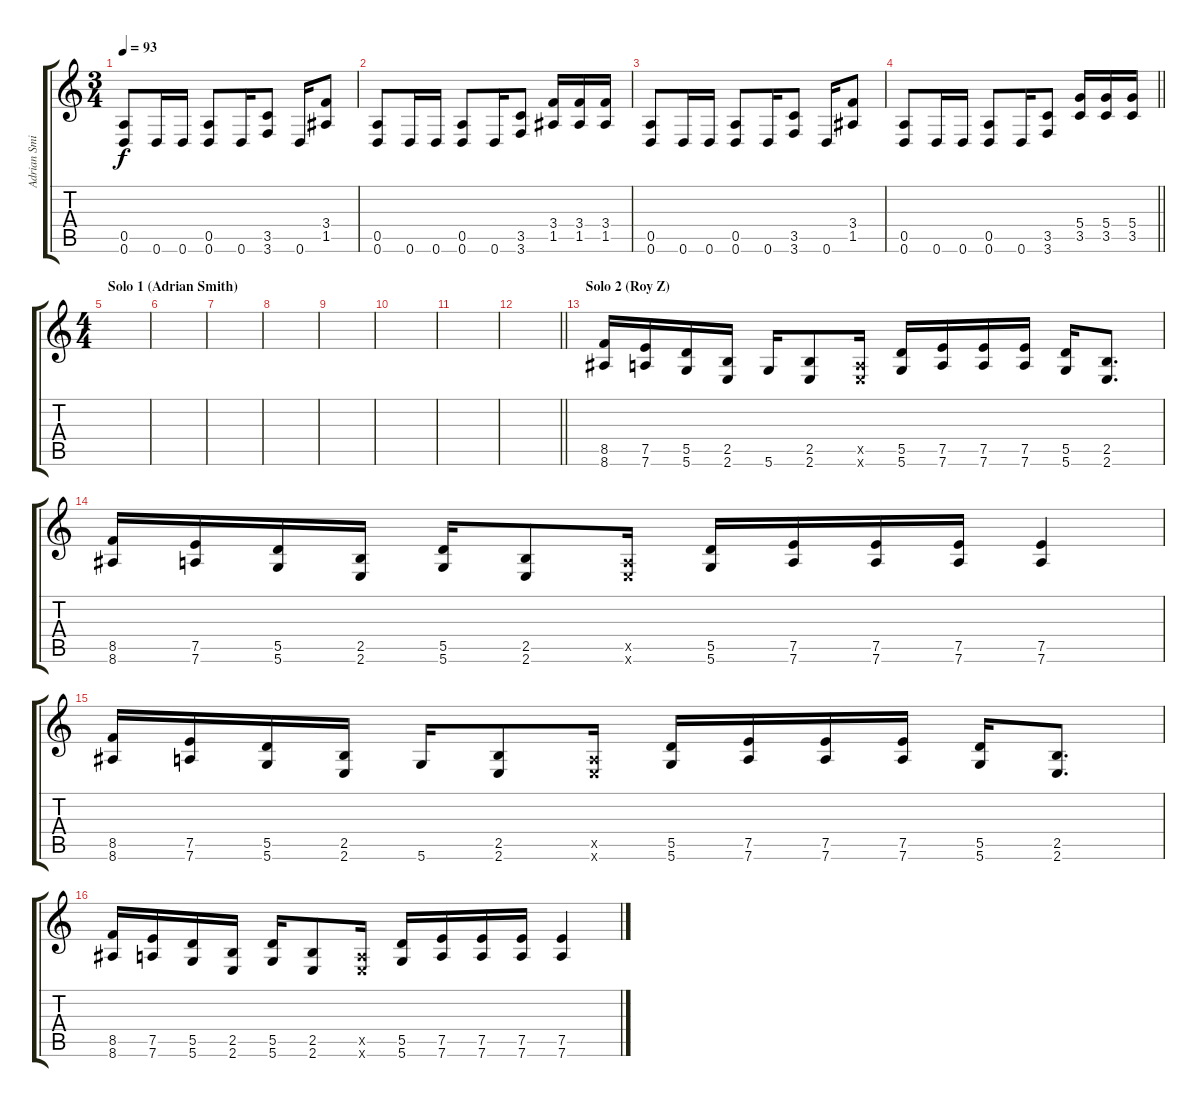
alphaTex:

\track ("Adrian Smith" "Adrian Smi") {instrument distortionguitar}
\staff {score tabs}
\tuning (E4 B3 G3 D3 A2 D2) {hide}
\ts (3 4)
\tempo 93
\clef g2
\ks c
(0.5 0.6).8{dy f} 0.6.16 0.6.16 (0.5 0.6).8 0.6.16 (3.5 3.6).8 0.6.16 (3.4 1.5).8 |
(0.5 0.6).8 0.6.16 0.6.16 (0.5 0.6).8 0.6.16 (3.5 3.6).8 (3.4 1.5).16 (3.4 1.5).16 (3.4 1.5).16 |
(0.5 0.6).8 0.6.16 0.6.16 (0.5 0.6).8 0.6.16 (3.5 3.6).8 0.6.16 (3.4 1.5).8 |
\barLineRight lightlight
(0.5 0.6).8 0.6.16 0.6.16 (0.5 0.6).8 0.6.16 (3.5 3.6).8 (5.4 3.5).16 (5.4 3.5).16 (5.4 3.5).16 |
\ts (4 4)
\section ("" "Solo 1 (Adrian Smith)")
|
|
|
|
|
|
|
\barLineRight lightlight
|
\section ("" "Solo 2 (Roy Z)")
(8.5 8.6).16 (7.5 7.6).16 (5.5 5.6).16 (2.5 2.6).16 5.6.16 (2.5 2.6).8 (0.5{x} 2.6{x}).16 (5.5 5.6).16 (7.5 7.6).16 (7.5 7.6).16 (7.5 7.6).16 (5.5 5.6).16 (2.5 2.6).8{d} |
(8.5 8.6).16 (7.5 7.6).16 (5.5 5.6).16 (2.5 2.6).16 (5.5 5.6).16 (2.5 2.6).8 (0.5{x} 2.6{x}).16 (5.5 5.6).16 (7.5 7.6).16 (7.5 7.6).16 (7.5 7.6).16 (7.5 7.6).4 |
(8.5 8.6).16 (7.5 7.6).16 (5.5 5.6).16 (2.5 2.6).16 5.6.16 (2.5 2.6).8 (0.5{x} 2.6{x}).16 (5.5 5.6).16 (7.5 7.6).16 (7.5 7.6).16 (7.5 7.6).16 (5.5 5.6).16 (2.5 2.6).8{d} |
(8.5 8.6).16 (7.5 7.6).16 (5.5 5.6).16 (2.5 2.6).16 (5.5 5.6).16 (2.5 2.6).8 (0.5{x} 2.6{x}).16 (5.5 5.6).16 (7.5 7.6).16 (7.5 7.6).16 (7.5 7.6).16 (7.5 7.6).4
